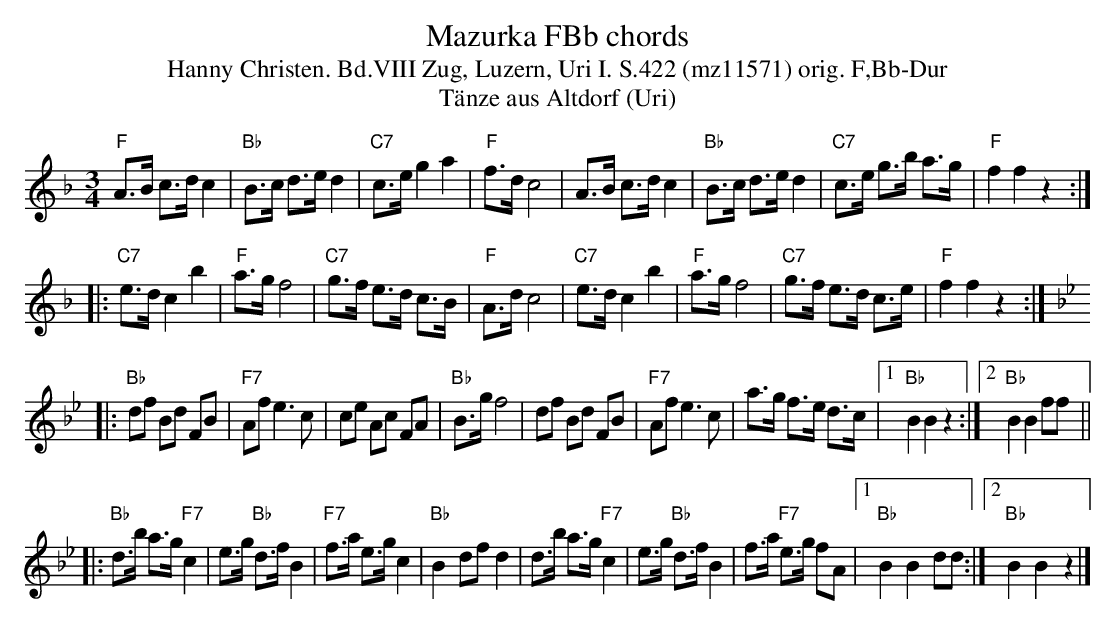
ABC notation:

X:1
T: Mazurka FBb chords
T:Hanny Christen. Bd.VIII Zug, Luzern, Uri I. S.422 (mz11571) orig. F,Bb-Dur
T: T\"anze aus Altdorf (Uri)
M:3/4
L:1/8
K:F %%MIDI gchordon
"F"A>B c>d c2 | "Bb"B>c d>e d2 | "C7"c>e g2a2 | "F"f>d c4 | A>B c>d c2 | "Bb"B>c d>e  d2 | "C7"c>e g>b a>g | "F"f2f2z2 ::
"C7"e>dc2b2 | "F"a>gf4 | "C7"g>f e>d c>B | "F"A>dc4 | "C7"e>dc2b2 | "F"a>gf4 | "C7"g>f e>d c>e | "F"f2f2z2 :: [K:Bb]
"Bb"df Bd FB | "F7"Af e3c | ce Ac FA | "Bb"B>gf4 | df Bd FB | "F7"Af e3c | a>g f>e d>c |1 "Bb"B2B2z2 :|2 "Bb"B2B2 ff ||
|: "Bb"d>b a>g"F7"c2 | e>g "Bb"d>fB2 | "F7"f>a e>gc2 | "Bb"B2 dfd2 | d>b a>g"F7"c2 | e>g "Bb"d>fB2 | f>a "F7"e>g fA |1 "Bb"B2B2dd :|2 "Bb"B2B2z2 |]
